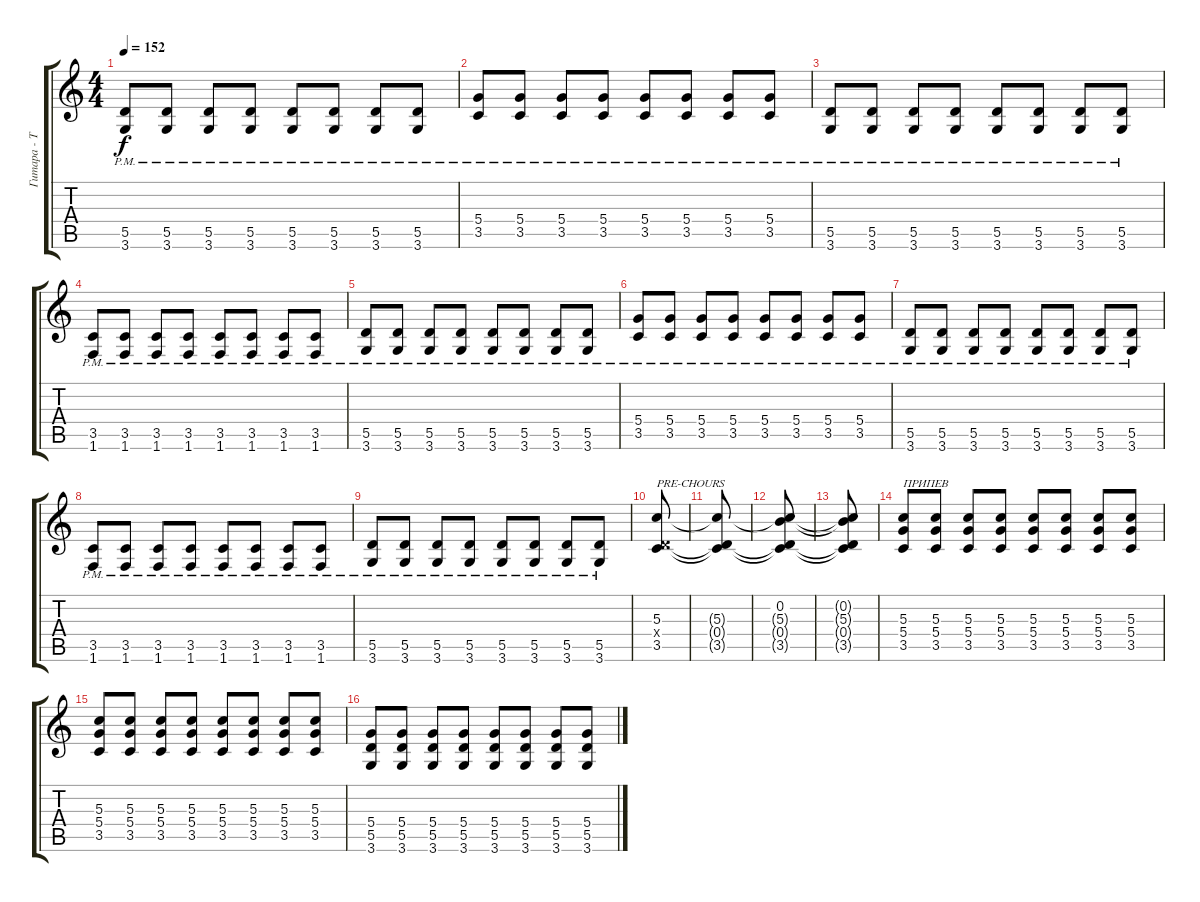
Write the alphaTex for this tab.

\track ("Гитара - Том ДеЛонг" "Гитара - Т") {instrument overdrivenguitar}
\staff {score tabs}
\tuning (E4 B3 G3 D3 A2 E2) {hide}
\ts (4 4)
\tempo 152
\clef g2
\ks c
(5.5{pm} 3.6{pm}).8{dy f} (5.5{pm} 3.6{pm}).8 (5.5{pm} 3.6{pm}).8 (5.5{pm} 3.6{pm}).8 (5.5{pm} 3.6{pm}).8 (5.5{pm} 3.6{pm}).8 (5.5{pm} 3.6{pm}).8 (5.5{pm} 3.6{pm}).8 |
(5.4{pm} 3.5{pm}).8 (5.4{pm} 3.5{pm}).8 (5.4{pm} 3.5{pm}).8 (5.4{pm} 3.5{pm}).8 (5.4{pm} 3.5{pm}).8 (5.4{pm} 3.5{pm}).8 (5.4{pm} 3.5{pm}).8 (5.4{pm} 3.5{pm}).8 |
(5.5{pm} 3.6{pm}).8 (5.5{pm} 3.6{pm}).8 (5.5{pm} 3.6{pm}).8 (5.5{pm} 3.6{pm}).8 (5.5{pm} 3.6{pm}).8 (5.5{pm} 3.6{pm}).8 (5.5{pm} 3.6{pm}).8 (5.5{pm} 3.6{pm}).8 |
(3.5{pm} 1.6{pm}).8 (3.5{pm} 1.6{pm}).8 (3.5{pm} 1.6{pm}).8 (3.5{pm} 1.6{pm}).8 (3.5{pm} 1.6{pm}).8 (3.5{pm} 1.6{pm}).8 (3.5{pm} 1.6{pm}).8 (3.5{pm} 1.6{pm}).8 |
(5.5{pm} 3.6{pm}).8 (5.5{pm} 3.6{pm}).8 (5.5{pm} 3.6{pm}).8 (5.5{pm} 3.6{pm}).8 (5.5{pm} 3.6{pm}).8 (5.5{pm} 3.6{pm}).8 (5.5{pm} 3.6{pm}).8 (5.5{pm} 3.6{pm}).8 |
(5.4{pm} 3.5{pm}).8 (5.4{pm} 3.5{pm}).8 (5.4{pm} 3.5{pm}).8 (5.4{pm} 3.5{pm}).8 (5.4{pm} 3.5{pm}).8 (5.4{pm} 3.5{pm}).8 (5.4{pm} 3.5{pm}).8 (5.4{pm} 3.5{pm}).8 |
(5.5{pm} 3.6{pm}).8 (5.5{pm} 3.6{pm}).8 (5.5{pm} 3.6{pm}).8 (5.5{pm} 3.6{pm}).8 (5.5{pm} 3.6{pm}).8 (5.5{pm} 3.6{pm}).8 (5.5{pm} 3.6{pm}).8 (5.5{pm} 3.6{pm}).8 |
(3.5{pm} 1.6{pm}).8 (3.5{pm} 1.6{pm}).8 (3.5{pm} 1.6{pm}).8 (3.5{pm} 1.6{pm}).8 (3.5{pm} 1.6{pm}).8 (3.5{pm} 1.6{pm}).8 (3.5{pm} 1.6{pm}).8 (3.5{pm} 1.6{pm}).8 |
(5.5{pm} 3.6{pm}).8 (5.5{pm} 3.6{pm}).8 (5.5{pm} 3.6{pm}).8 (5.5{pm} 3.6{pm}).8 (5.5{pm} 3.6{pm}).8 (5.5{pm} 3.6{pm}).8 (5.5{pm} 3.6{pm}).8 (5.5{pm} 3.6{pm}).8 |
(5.3 0.4{x} 3.5).8{txt "PRE-CHOURS"} |
(5.3{t} 0.4{t} 3.5{t}).8 |
(0.2 5.3{t} 0.4{t} 3.5{t}).8 |
(0.2{t} 5.3{t} 0.4{t} 3.5{t}).8 |
(5.3 5.4 3.5).8{txt "ПРИПЕВ"} (5.3 5.4 3.5).8 (5.3 5.4 3.5).8 (5.3 5.4 3.5).8 (5.3 5.4 3.5).8 (5.3 5.4 3.5).8 (5.3 5.4 3.5).8 (5.3 5.4 3.5).8 |
(5.3 5.4 3.5).8 (5.3 5.4 3.5).8 (5.3 5.4 3.5).8 (5.3 5.4 3.5).8 (5.3 5.4 3.5).8 (5.3 5.4 3.5).8 (5.3 5.4 3.5).8 (5.3 5.4 3.5).8 |
(5.4 5.5 3.6).8 (5.4 5.5 3.6).8 (5.4 5.5 3.6).8 (5.4 5.5 3.6).8 (5.4 5.5 3.6).8 (5.4 5.5 3.6).8 (5.4 5.5 3.6).8 (5.4 5.5 3.6).8
